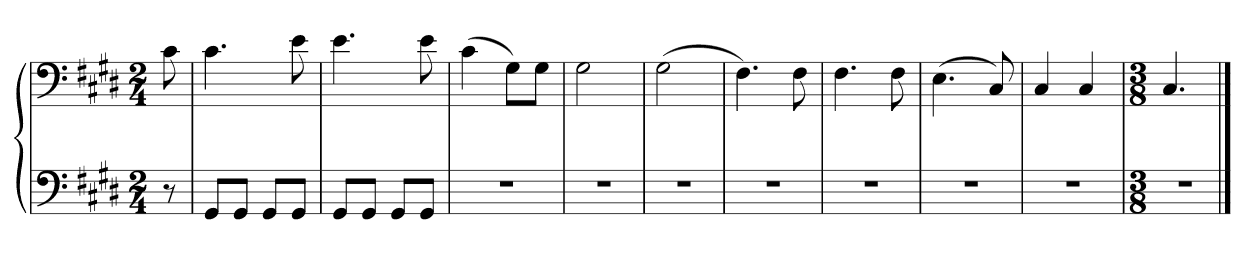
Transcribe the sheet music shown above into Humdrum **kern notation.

**kern	**kern
*part1	*part1
*staff2	*staff1
*clefF4	*clefF4
*k[f#c#g#d#]	*k[f#c#g#d#]
*M2/4	*M2/4
=	=
8r	8c#\
=1	=1
8GG#/L	4.c#\
8GG#/J	.
8GG#/L	.
8GG#/J	8e\
=2	=2
8GG#/L	4.e\
8GG#/J	.
8GG#/L	.
8GG#/J	8e\
=3	=3
2r	(4c#\
.	8G#\L)
.	8G#\J
=4	=4
2r	2G#\
=5	=5
2r	(2G#\
=6	=6
2r	4.F#\)
.	8F#\
=7	=7
2r	4.F#\
.	8F#\
=8	=8
2r	(4.E\
.	8C#/)
=9	=9
2r	4C#/
.	4C#/
=10	=10
*M3/8	*M3/8
4.r	4.C#/
==	==
*-	*-
